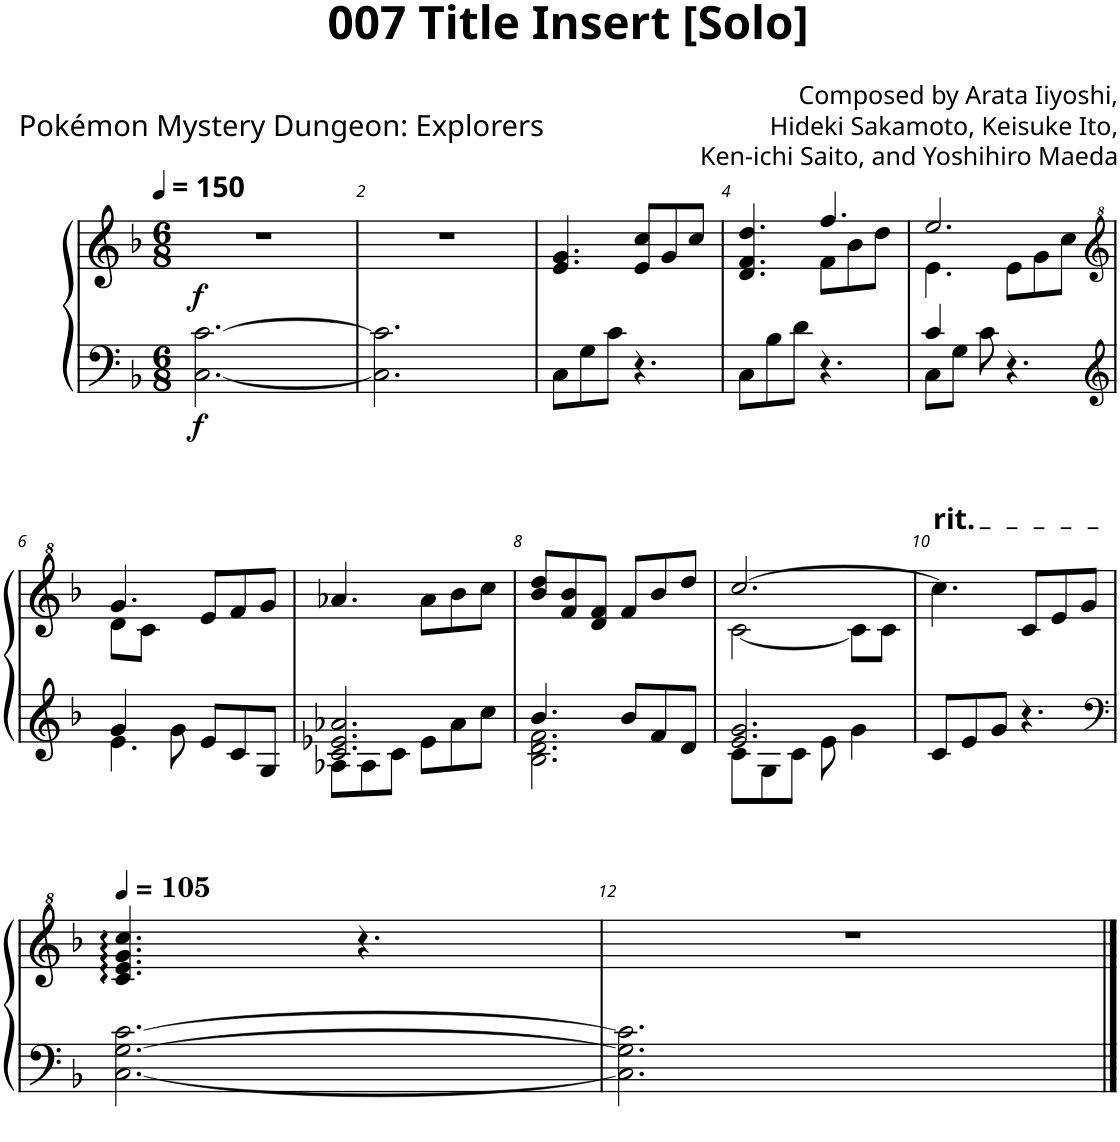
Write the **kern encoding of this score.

**kern	**kern	**dynam
*part1	*part1	*part1
*staff2	*staff1	*staff1/2
*I"Piano, Right	*	*
*I'Pno.	*	*
*clefF4	*clefG2	*
*k[b-]	*k[b-]	*
*M6/8	*M6/8	*
*MM150	*MM150	*
=1	=1	=1
!	!	!LO:DY:b=2
!	!	!LO:DY:n=1:b
[2.C\ [2.c\	2.r	f f
=2	=2	=2
2.C\] 2.c\]	2.r	.
=3	=3	=3
8C\L	4.e/ 4.g/	.
8G\	.	.
8c\J	.	.
4.r	8e/ 8cc/L	.
.	8g/	.
.	8cc/J	.
=4	=4	=4
*	*^	*
8C\L	4.d/ 4.f/ 4.dd/	4.ryy	.
8B-\	.	.	.
8d\J	.	.	.
4.r	4.ff/	8f\L	.
.	.	8b-\	.
.	.	8dd\J	.
=5	=5	=5	=5
*^	*	*	*
4c/	8C\L	2.ee/	4.e\	.
.	8G\J	.	.	.
8c\	2ryy	.	.	.
4.r	.	.	8e\L	.
.	.	.	8g\	.
.	.	.	8cc\J	.
!!LO:LB:g=z	!!
=6	=6	=6	=6	=6
*clefG2	*	*clefG^2	*	*
4.e\	4g/	4.gg/	8dd\L	.
.	.	.	8cc\J	.
.	8g\	.	2ryy	.
8e/L	4.ryy	8ee/L	.	.
8c/	.	8ff/	.	.
8G/J	.	8gg/J	.	.
*	*	*v	*v	*
=7	=7	=7	=7
2.c/ 2.e-X/ 2.a-X/	8A-X\L	4.aa-X/	.
.	8A-\	.	.
.	8c\J	.	.
.	8e-\L	8aa-\L	.
.	8a-\	8bb-\	.
.	8cc\J	8ccc\J	.
=8	=8	=8	=8
4.b-/	2.B-\ 2.d\ 2.f\	8bb-/ 8ddd/L	.
.	.	8ff/ 8bb-/	.
.	.	8dd/ 8ff/J	.
8b-/L	.	8ff/L	.
8f/	.	8bb-/	.
8d/J	.	8ddd/J	.
=9	=9	=9	=9
*	*	*^	*
2.e/ 2.g/	8c\L	[2.ccc/	[2cc\	.
.	8G\	.	.	.
.	8c\J	.	.	.
.	8e\	.	.	.
.	4g\	.	8cc\L]	.
.	.	.	8cc\J	.
*v	*v	*	*	*
=10	=10	=10	=10
!	!LO:TX:a:t=rit.	!	!
*	*v	*v	*
8c/L	4.ccc\]	.
8e/	.	.
8g/J	.	.
4.r	8cc/L	.
.	8ee/	.
.	8gg/J	.
!!LO:LB:g=z
=11	=11	=11
*clefF4	*	*
*	*MM105	*
[2.C\ [2.G\ [2.c\	4.cc/: 4.ee/: 4.gg/: 4.ccc/:	.
.	4.r	.
=12	=12	=12
2.C\] 2.G\] 2.c\]	2.r	.
==	==	==
*-	*-	*-
